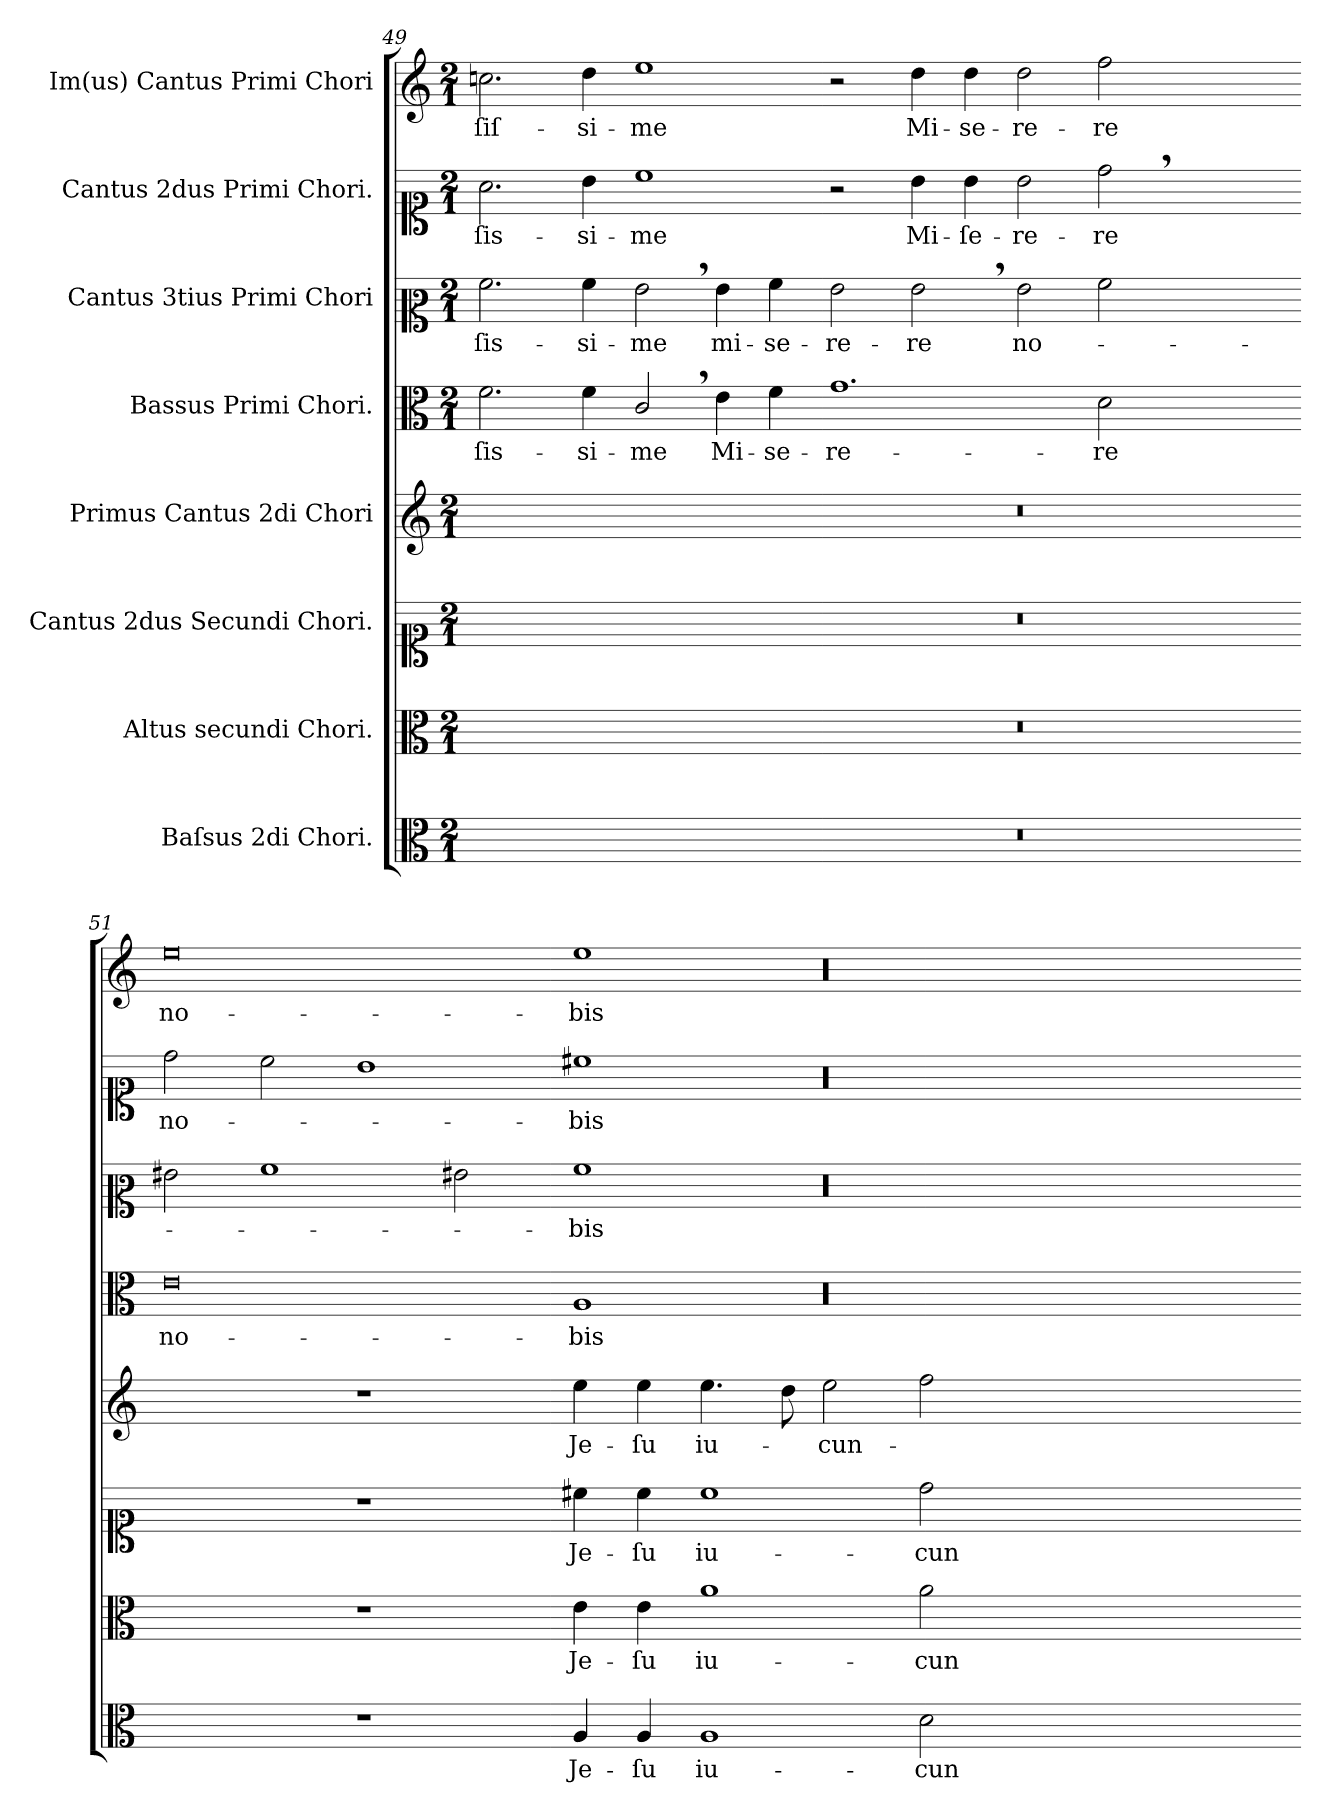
**kern	**text	**kern	**text	**kern	**text	**kern	**text	**kern	**text	**kern	**text	**kern	**text	**kern	**text
*part8	*part8	*part7	*part7	*part6	*part6	*part5	*part5	*part4	*part4	*part3	*part3	*part2	*part2	*part1	*part1
*staff8	*staff8	*staff7	*staff7	*staff6	*staff6	*staff5	*staff5	*staff4	*staff4	*staff3	*staff3	*staff2	*staff2	*staff1	*staff1
*I"Baſsus 2di Chori.	*	*I"Altus secundi Chori.	*	*I"Cantus 2dus Secundi Chori.	*	*I"Primus Cantus 2di Chori	*	*I"Bassus Primi Chori.	*	*I"Cantus 3tius Primi Chori	*	*I"Cantus 2dus Primi Chori.	*	*I"Im(us) Cantus Primi Chori	*
*clefC3	*	*clefC3	*	*clefC1	*	*clefG2	*	*clefC3	*	*clefC2	*	*clefC1	*	*clefG2	*
*k[]	*	*k[]	*	*k[]	*	*k[]	*	*k[]	*	*k[]	*	*k[]	*	*k[]	*
*M2/1	*	*M2/1	*	*M2/1	*	*M2/1	*	*M2/1	*	*M2/1	*	*M2/1	*	*M2/1	*
=49	=49	=49	=49	=49	=49	=49	=49	=49	=49	=49	=49	=49	=49	=49	=49
0ryy	.	0ryy	.	0ryy	.	0ryy	.	2.f\	-ſis-	2.a\	-ſis-	2.a\	-ſis-	2.ccn\	-ſiſ-
.	.	.	.	.	.	.	.	4f\	-si-	4a\	-si-	4b\	-si-	4dd\	-si-
.	.	.	.	.	.	.	.	2c,</	-me	2g,<\	-me	1cc	-me	1ee	-me
.	.	.	.	.	.	.	.	4e\	Mi-	4g\	mi-	.	.	.	.
.	.	.	.	.	.	.	.	4f\	-se-	4a\	-se-	.	.	.	.
=50-	=50-	=50-	=50-	=50-	=50-	=50-	=50-	=50-	=50-	=50-	=50-	=50-	=50-	=50-	=50-
1ryy	.	1ryy	.	1ryy	.	1ryy	.	1.g	-re-	2g\	-re-	2r	.	2r	.
.	.	.	.	.	.	.	.	.	.	2g,<\	-re	4b\	Mi-	4dd\	Mi-
.	.	.	.	.	.	.	.	.	.	.	.	4b\	ſe-	4dd\	-se-
0r	.	0r	.	0r	.	0r	.	.	.	2g\	no-	2b\	-re-	2dd\	-re-
.	.	.	.	.	.	.	.	2d\	-re	2a\	.	2dd,<\	-re	2ff\	-re
.	.	.	.	.	.	.	.	1ryy	.	1ryy	.	1ryy	.	1ryy	.
=51-	=51-	=51-	=51-	=51-	=51-	=51-	=51-	=51-	=51-	=51-	=51-	=51-	=51-	=51-	=51-
1ryy	.	1ryy	.	1ryy	.	1ryy	.	0e	no-	2g#X\	.	2dd\	no-	0ee	no-
.	.	.	.	.	.	.	.	.	.	1a	.	2cc\	.	.	.
1r	.	1r	.	1r	.	1r	.	.	.	.	.	1b	.	.	.
.	.	.	.	.	.	.	.	.	.	2g#X\	.	.	.	.	.
=52-	=52-	=52-	=52-	=52-	=52-	=52-	=52-	=52-	=52-	=52-	=52-	=52-	=52-	=52-	=52-
4A/	Je-	4e\	Je-	4cc#X\	Je-	4ee\	Je-	1A	-bis	1a	-bis	1cc#X	-bis	1ee	-bis
4A/	-ſu	4e\	-ſu	4cc#\	-ſu	4ee\	-ſu	.	.	.	.	.	.	.	.
1A	iu-	1a	iu-	1cc#	iu-	4.ee\	iu-	.	.	.	.	.	.	.	.
.	.	.	.	.	.	8dd\	.	.	.	.	.	.	.	.	.
.	.	.	.	.	.	2ee\	-cun-	00r	.	00r	.	00r	.	00r	.
2d\	-cun-	2a\	-cun-	2dd\	-cun-	2ff\	.	.	.	.	.	.	.	.	.
0.ryy	.	0.ryy	.	0.ryy	.	0.ryy	.	.	.	.	.	.	.	.	.
=-	=-	=-	=-	=-	=-	=-	=-	=-	=-	=-	=-	=-	=-	=-	=-
*-	*-	*-	*-	*-	*-	*-	*-	*-	*-	*-	*-	*-	*-	*-	*-
